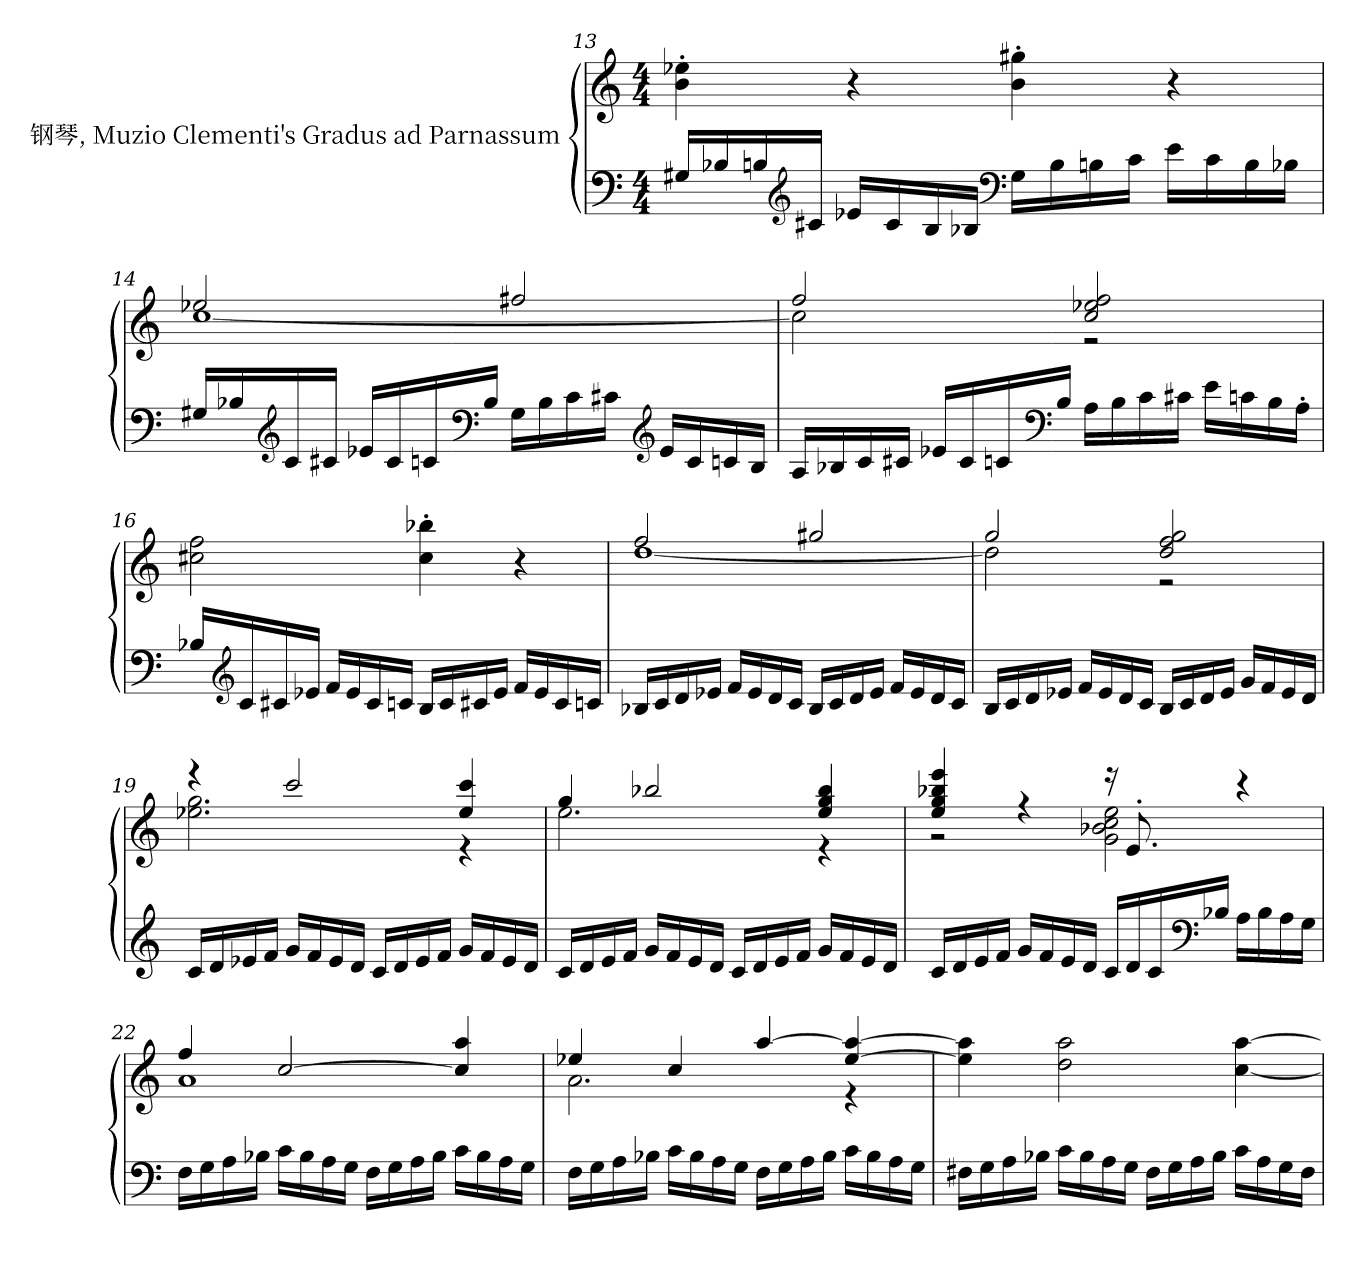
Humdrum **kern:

**kern	**kern
*part1	*part1
*staff2	*staff1
*I"钢琴, Muzio Clementi's Gradus ad Parnassum	*
!!LO:PB:g=z
*clefF4	*clefG2
*k[]	*k[]
*M4/4	*M4/4
=13	=13
16G#X/LL	4b\' 4ee-X\'
16B-X/	.
16Bn/	.
*clefG2	*
16c#X/JJ	.
16e-X/LL	4r
16c#/	.
16B/	.
16B-X/JJ	.
*clefF4	*
16G#\LL	4b\' 4gg#X\'
16B-\	.
16Bn\	.
16c#\JJ	.
16e-\LL	4r
16c#\	.
16B\	.
16B-X\JJ	.
!!LO:LB:g=z
=14	=14
*	*^
16G#X/LL	2ee-X/	[1cc
16B-X/	.	.
*clefG2	*	*
16c/	.	.
16c#X/JJ	.	.
16e-X/LL	.	.
16c#/	.	.
16cn/	.	.
*clefF4	*	*
16B-/JJ	.	.
16G#\LL	2ff#X/	.
16B-\	.	.
16c\	.	.
16c#X\JJ	.	.
*clefG2	*	*
16e-/LL	.	.
16c#/	.	.
16cn/	.	.
16B-/JJ	.	.
!!LO:LB:g=z	!!
=15	=15	=15
16A/LL	2ff/	2cc\]
16B-X/	.	.
16c/	.	.
16c#X/JJ	.	.
16e-X/LL	.	.
16c#/	.	.
16cn/	.	.
*clefF4	*	*
16B-/JJ	.	.
16A\LL	2cc/ 2ee-X/ 2ff/	2r
16B-\	.	.
16c\	.	.
16c#X\JJ	.	.
16e-\LL	.	.
16cn\	.	.
16B-\	.	.
16A'\JJ	.	.
*	*v	*v
=16	=16
16B-X/LL	2cc#X\ 2ff\
*clefG2	*
16c/	.
16c#X/	.
16e-X/JJ	.
16f/LL	.
16e-/	.
16c#/	.
16cn/JJ	.
16B-/LL	4cc#\' 4bb-X\'
16c/	.
16c#X/	.
16e-/JJ	.
16f/LL	4r
16e-/	.
16c#/	.
16cn/JJ	.
!!LO:LB:g=z
=17	=17
*	*^
16B-X/LL	2ff/	[1dd
16c/	.	.
16d/	.	.
16e-X/JJ	.	.
16f/LL	.	.
16e-/	.	.
16d/	.	.
16c/JJ	.	.
16B-/LL	2gg#X/	.
16c/	.	.
16d/	.	.
16e-/JJ	.	.
16f/LL	.	.
16e-/	.	.
16d/	.	.
16c/JJ	.	.
=18	=18	=18
16B/LL	2gg/	2dd\]
16c/	.	.
16d/	.	.
16e-X/JJ	.	.
16f/LL	.	.
16e-/	.	.
16d/	.	.
16c/JJ	.	.
16B/LL	2dd/ 2ff/ 2gg/	2r
16c/	.	.
16d/	.	.
16e-/JJ	.	.
16g/LL	.	.
16f/	.	.
16e-/	.	.
16d/JJ	.	.
!!LO:LB:g=z	!!
=19	=19	=19
16c/LL	4r	2.ee-X\ 2.gg\
16d/	.	.
16e-X/	.	.
16f/JJ	.	.
16g/LL	2ccc/	.
16f/	.	.
16e-/	.	.
16d/JJ	.	.
16c/LL	.	.
16d/	.	.
16e-/	.	.
16f/JJ	.	.
16g/LL	4ee-/ 4ccc/	4r
16f/	.	.
16e-/	.	.
16d/JJ	.	.
=20	=20	=20
16c/LL	4gg/	2.ee\
16d/	.	.
16e/	.	.
16f/JJ	.	.
16g/LL	2bb-X/	.
16f/	.	.
16e/	.	.
16d/JJ	.	.
16c/LL	.	.
16d/	.	.
16e/	.	.
16f/JJ	.	.
16g/LL	4ee/ 4gg/ 4bb-/	4r
16f/	.	.
16e/	.	.
16d/JJ	.	.
!!LO:LB:g=z	!!
=21	=21	=21
16c/LL	4ee/ 4gg/ 4bb-X/ 4eee/	2r
16d/	.	.
16e/	.	.
16f/JJ	.	.
16g/LL	4r	.
16f/	.	.
16e/	.	.
16d/JJ	.	.
16c/LL	16r	2g\ 2b-X\ 2cc\ 2ee\
16d/	8.e'/	.
16c/	.	.
*clefF4	*	*
16B-X/JJ	.	.
16A\LL	4r	.
16B-\	.	.
16A\	.	.
16G\JJ	.	.
=22	=22	=22
16F\LL	4ff/	1a
16G\	.	.
16A\	.	.
16B-X\JJ	.	.
16c\LL	[2cc/	.
16B-\	.	.
16A\	.	.
16G\JJ	.	.
16F\LL	.	.
16G\	.	.
16A\	.	.
16B-\JJ	.	.
16c\LL	4cc/] 4aa/	.
16B-\	.	.
16A\	.	.
16G\JJ	.	.
!!LO:PB:g=z	!!
=23	=23	=23
16F\LL	4ee-X/	2.a\
16G\	.	.
16A\	.	.
16B-X\JJ	.	.
16c\LL	4cc/	.
16B-\	.	.
16A\	.	.
16G\JJ	.	.
16F\LL	[4aa/	.
16G\	.	.
16A\	.	.
16B-\JJ	.	.
16c\LL	[4ee-/ 4aa/_	4r
16B-\	.	.
16A\	.	.
16G\JJ	.	.
*	*v	*v
=24	=24
16F#X\LL	4ee-\] 4aa\]
16G\	.
16A\	.
16B-X\JJ	.
16c\LL	2dd\ 2aa\
16B-\	.
16A\	.
16G\JJ	.
16F#\LL	.
16G\	.
16A\	.
16B-\JJ	.
16c\LL	[4cc\ [4aa\
16A\	.
16G\	.
16F#\JJ	.
=	=
*-	*-
